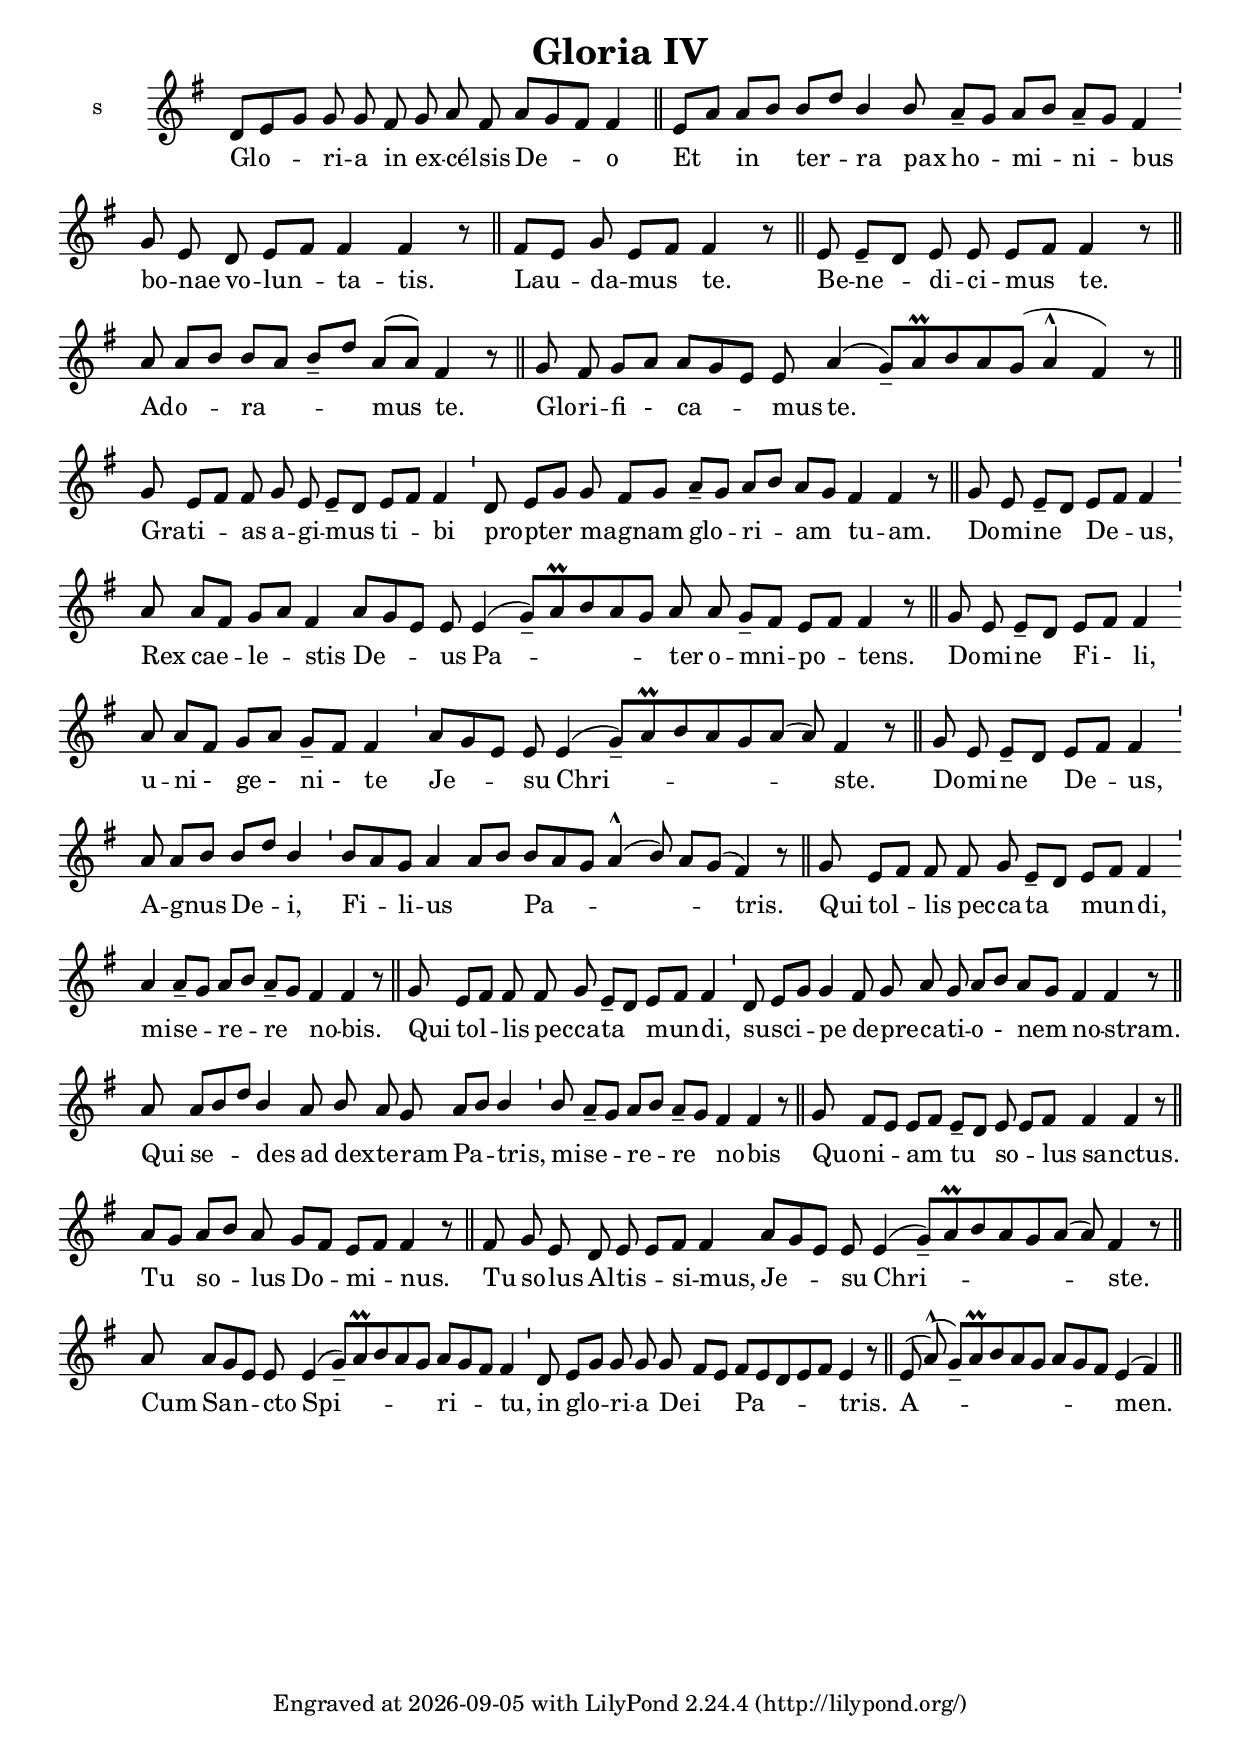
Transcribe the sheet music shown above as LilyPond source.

\version "2.18.2"
\include "english.ly"

\header {
  title = "Gloria IV"
  composer = ""
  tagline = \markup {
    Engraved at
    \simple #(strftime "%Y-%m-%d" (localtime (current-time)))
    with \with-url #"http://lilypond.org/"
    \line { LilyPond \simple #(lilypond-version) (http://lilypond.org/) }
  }
}

lyricsOne = \lyricmode {
        Glo -- _ _ ri -- a in ex -- cél -- sis De -- _ _ o
        Et _ in _ ter -- _ ra pax ho -- _ mi -- _ ni -- _ bus
        bo -- nae vo -- lun -- _ ta -- tis.
        Lau -- _  da -- mus _ te.
        Be -- ne -- _ di -- ci -- mus _ te.
        Ad -- o -- _ ra -- _ _ _ mus _ te.
        Glo -- ri -- fi - ca -- _ _ mus te. _ _ _ _ _ _ _
        Gra -- ti -- _ as a -- gi -- mus _ ti -- _ bi
        pro -- pter _ ma -- gnam _ glo -- _ ri -- _ am _ tu -- am.
        Do -- mi -- ne _ De -- _ us,
        Rex cae -- _ le -- _ stis De -- _ _ us Pa -- _ _ _ _ _ ter o -- mni -- _ po -- _ tens.
        Do -- mi -- ne _ Fi - li, u -- ni - ge - ni - te
        Je --  _ _ su Chri -- _ _ _ _ _ _ _ ste.
        Do -- mi -- ne _ De -- _ us,
        A -- gnus _ De -- _ i,
        Fi -- _ li -- us _ _ Pa -- _ _ _ _ _ _ tris.
        Qui tol -- _ lis pec -- ca -- ta _ mun -- _ di,
        mi -- se -- _ re -- _ re _ no -- bis.
        Qui tol -- _ lis pec -- ca -- ta _ mun -- _ di,
        su -- sci -- _ pe de -- pre -- ca -- ti -- o - nem _ no -- stram.
        Qui se -- _ _ des ad dex -- te -- ram Pa -- _ tris, mi -- se -- _ re -- _ re _ no -- bis
        Quo -- ni -- _ am _ tu _ so -- _ lus san -- ctus.
        Tu _ so -- _ lus Do -- _ mi -- _ nus.
        Tu so -- lus Al -- tis -- _ si -- mus,
        Je -- _ _ su Chri -- _ _ _ _ _ _ _ ste.
        Cum San -- _ _ cto Spi -- _ _ _ _ _ ri -- _ _ tu,
        in glo -- _ ri -- a De -- i _ Pa -- _ _ _ _ tris.
        A -- _ _ _ _ _ _ _ _ _ men. _
}

rightOne = {
        d'8 [e' g'] g' g' fs' g' a' fs' a' [g' fs'] fs'4 \bar "||"
        
        e'8 [a'] a' [b'] b' [d''] b'4 b'8 a'-- [g'] a' [b'] a'-- [g'] fs'4 \bar "'"
        g'8 e' d' e' [fs'] fs'4 fs'4 r8 \bar "||"
        
        fs'8 [e'] g' e' [fs'] fs'4 r8 \bar "||"
        
        e'8 e'-- [d'] e' e' e' [fs'] fs'4 r8 \bar "||"
        
        a'8 a' [b']  b' [a']  b'-- [d''] a' ([a']) fs'4 r8 \bar "||"
        
        g'8 fs' g' [a'] a' [g' e'] e' a'4 (g'8--) [ a'^\prall b' a' g'] (a'4^^ fs') r8 \bar "||"
        
        g'8 e' [fs'] fs' g' e' e'-- [d'] e' [fs'] fs'4 \bar "'"
        d'8 e' [g'] g' fs' [g'] a'-- [g'] a' [b'] a' [g'] fs'4 fs' r8 \bar "||"
        
        g'8 e' e'-- [d'] e' [fs'] fs'4 \bar "'"
        a'8 a' [fs'] g' [a'] fs'4 a'8 [g' e'] e' e'4 (g'8--) [a'^\prall b' a' g'] a' a' g'-- [fs'] e' [fs'] fs'4 r8 \bar "||"
        
        g'8 e' e'-- [d'] e' [fs'] fs'4 \bar "'"
        a'8 a' [fs'] g' [a'] g'8-- [fs'] fs'4 \bar "'"
        a'8 [g' e'] e' e'4 (g'8--) [ a'^\prall b' a' g' a'] (a') fs'4 r8 \bar "||"
        
        g'8 e' e'-- [d'] e' [fs'] fs'4 \bar "'"
        a'8 a' [b'] b' [d''] b'4 \bar "'"
        b'8 [a' g'] a'4 a'8 [b'] b' [a' g'] a'4^^ (b'8) a' [g'] (fs'4) r8 \bar "||"
        
        g'8 e' [fs'] fs' fs' g' e'-- [d'] e' [fs'] fs'4 \bar "'"
        a' a'8-- [g'] a' [b'] a'-- [g'] fs'4 fs' r8 \bar "||"
        
        g'8 e' [fs'] fs' fs' g' e'-- [d'] e' [fs'] fs'4 \bar "'"
        d'8 e' [g'] g'4 fs'8 g' a' g' a' [b'] a' [g'] fs'4 fs' r8 \bar "||"
        
        a'8 a' [b' d''] b'4 a'8 b' a' g' a' [b'] b'4 \bar "'"
        b'8 a'-- [g'] a' [b'] a'8-- [g'] fs'4 fs' r8 \bar "||"
        
        g'8 fs' [e'] e' [fs'] e'-- [d'] e' e' [fs'] fs'4 fs' r8 \bar "||"
        
        a'8 [g'] a' [b'] a' g' [fs'] e' [fs'] fs'4 r8 \bar "||"
        
        fs'8 g' e' d' e' e' [fs'] fs'4 a'8 [ g' e'] e' e'4 (g'8--) [a'^\prall b' a' g' a'] (a') fs'4 r8 \bar "||"
         
        a'8 a' [g' e'] e' e'4 (g'8--) [a'^\prall b' a' g'] a' [g' fs'] fs'4 \bar "'"
        d'8 e' [g'] g' g' g' fs' [e'] fs' [e' d' e' fs'] e'4 r8 \bar "||"
        
        e' (a'^^) (g'--) [a'^\prall b' a' g'] a' [g' fs'] e'4 (fs')\bar "||"
}

\score {
  <<
    % common
    % Force offset of colliding notes in chords:
    \override Score.NoteColumn #'force-hshift = #1.0
    % Allow fingerings inside the staff (configured from export options):
    \override Score.Fingering #'staff-padding = #'()

    \context Staff = "track 1" <<
      \set Staff.instrumentName = \markup { \center-column { "s " } }
      \set Staff.midiInstrument = "church organ"
      \set Score.skipBars = ##t
      \set Staff.printKeyCancellation = ##f
      \cadenzaOn % pas de mesure
      \key g \major

      \context Voice = "voice 2" {
        \override Voice.TextScript #'padding = #2.0
        \override MultiMeasureRest #'expand-limit = 1
        \override Stem #'direction = #UP % queue
        \override Slur #'direction = #UP % liaison
        \override Staff.TimeSignature #'stencil = ##f 

         \rightOne
        
      } % Voice
      \new Lyrics \with {alignBelowContext="track 1"} \lyricsto "voice 2" \lyricmode {
        \override LyricText #'self-alignment-X = #LEFT
        \set ignoreMelismata = ##t
        \lyricsOne
        \unset ignoreMelismata
      } % Lyrics 1
    >>
  >>


  \layout {}
  \midi {
    \tempo 4 = 80
  }
}
